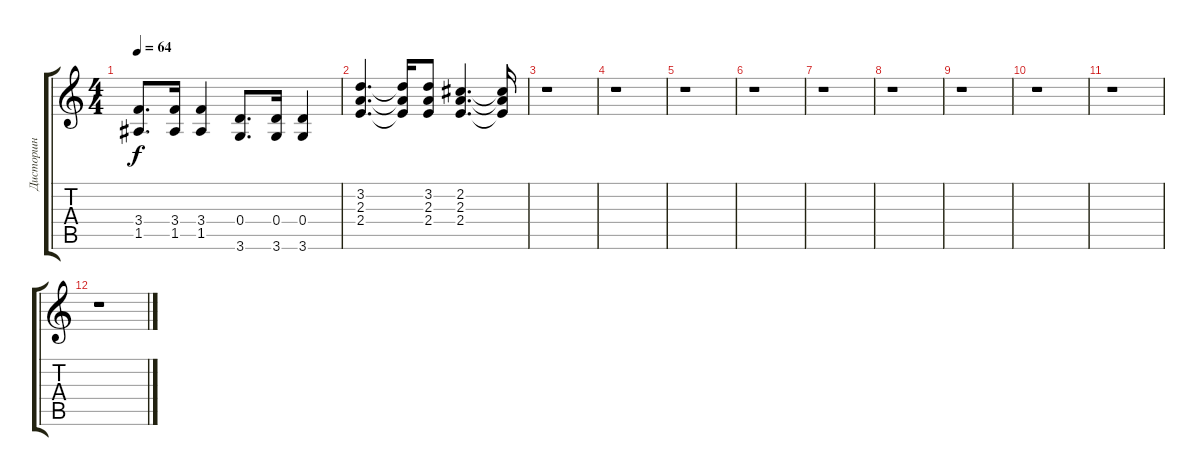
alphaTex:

\track ("Дисторшн" "Дисторшн") {instrument distortionguitar}
\staff {score tabs}
\tuning (E4 B3 G3 D3 A2 E2) {hide}
\ts (4 4)
\tempo 64
\clef g2
\ks c
(3.4 1.5).8{d dy f} (3.4 1.5).16 (3.4 1.5).4 (0.4 3.6).8{d} (0.4 3.6).16 (0.4 3.6).4 |
(3.2 2.3 2.4).4{d} (3.2{t} 2.3{t} 2.4{t}).16 (3.2 2.3 2.4).8 (2.2 2.3 2.4).4{d} (2.2{t} 2.3{t} 2.4{t}).16 |
r.1 |
r.1 |
r.1 |
r.1 |
r.1 |
r.1 |
r.1 |
r.1 |
r.1 |
r.1
